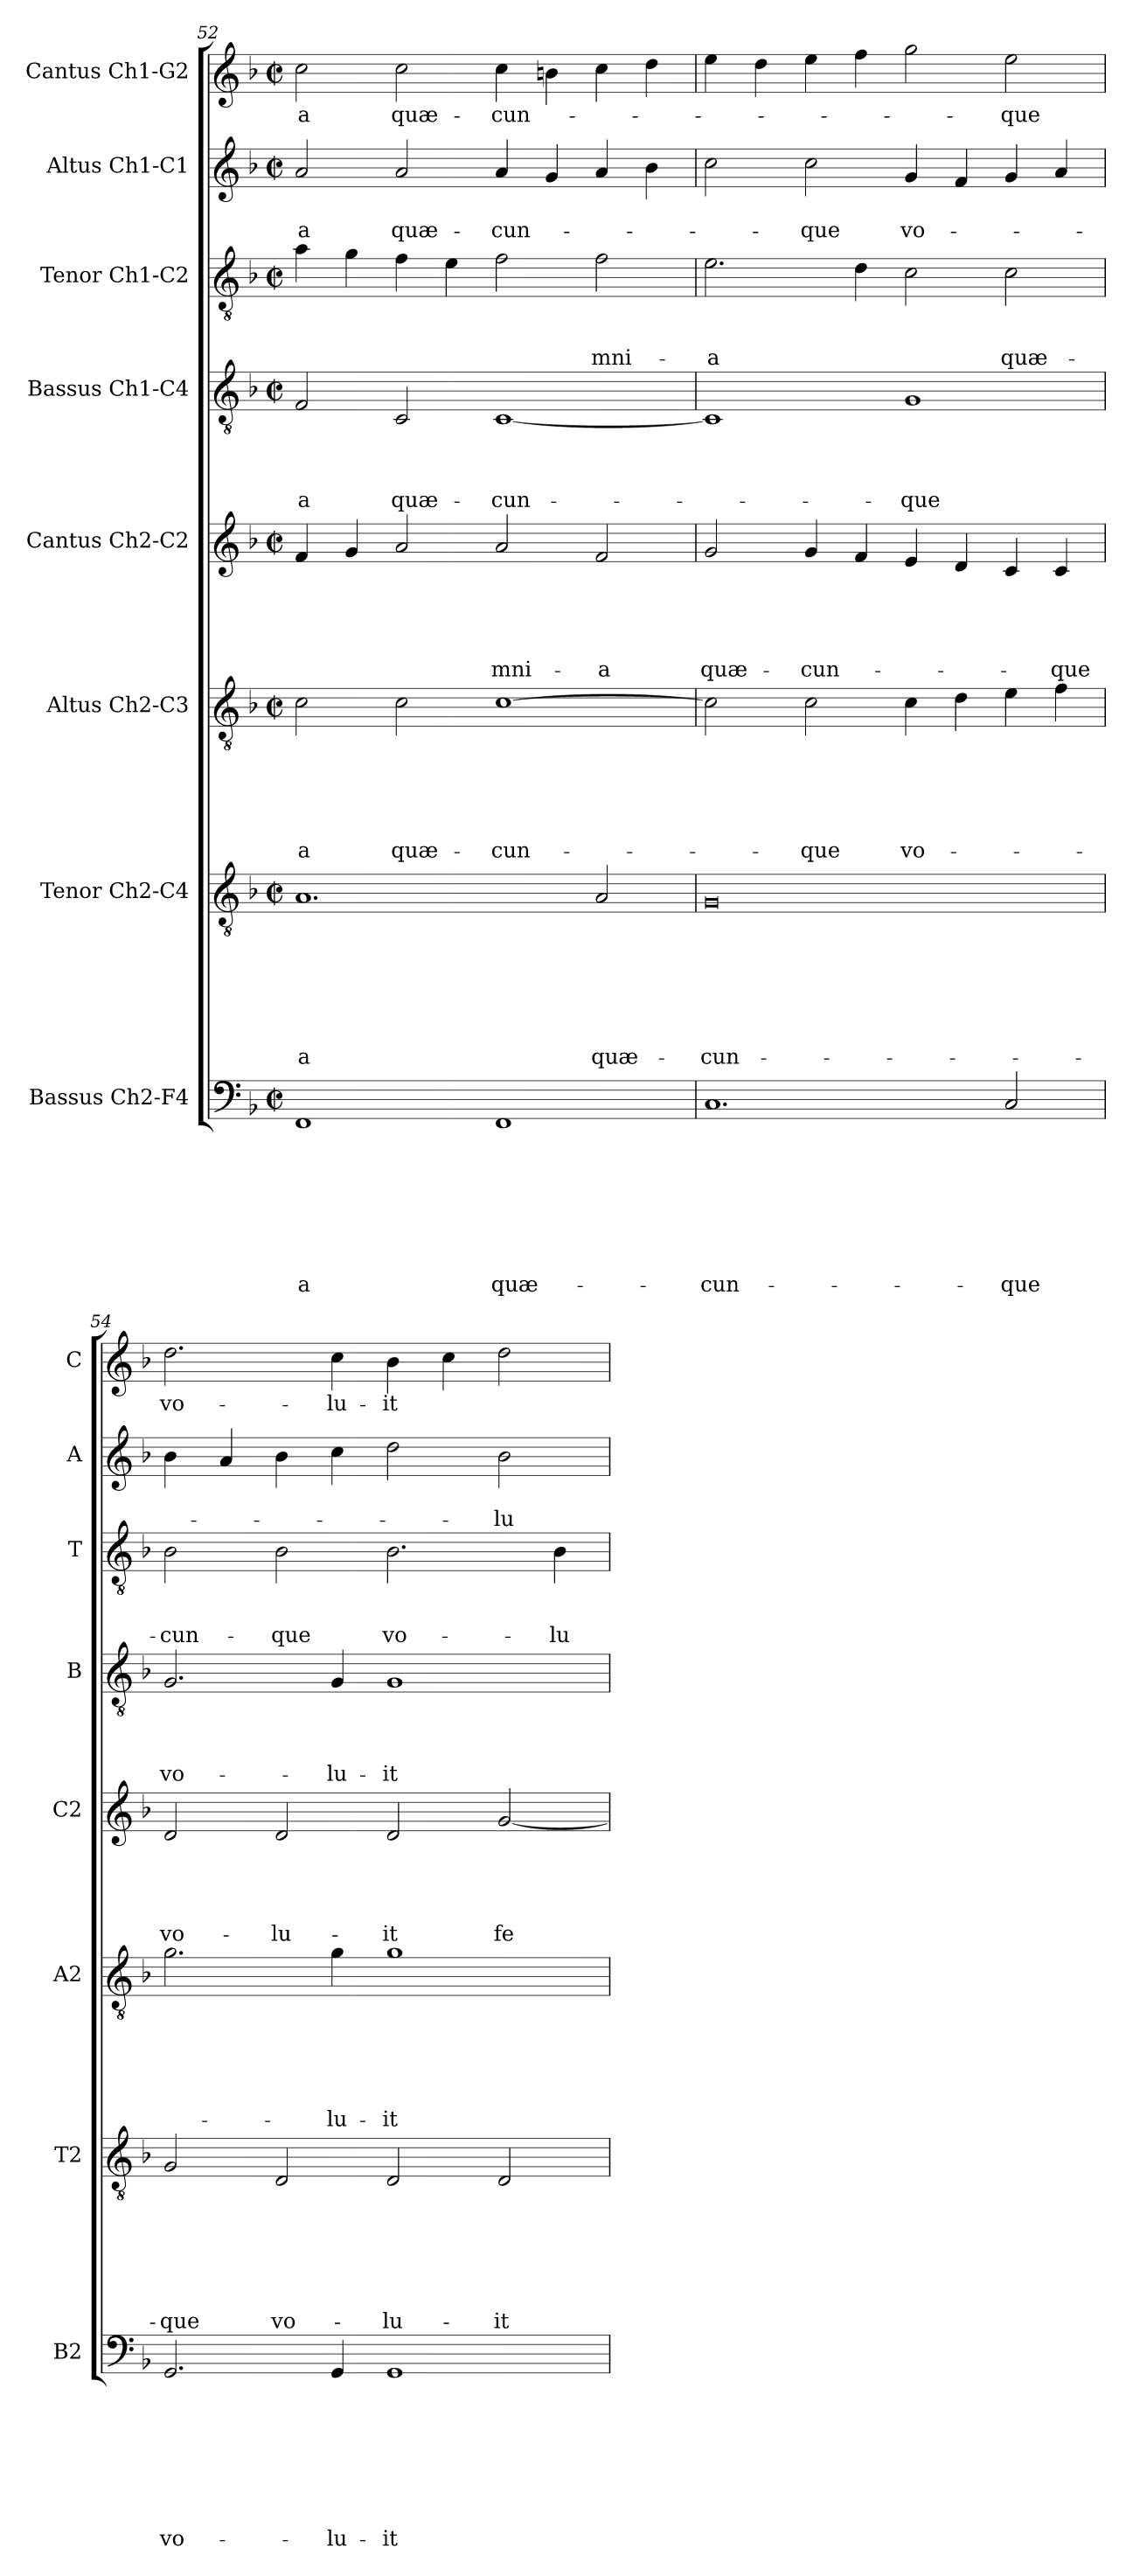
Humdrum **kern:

**kern	**text	**text	**text	**text	**text	**text	**text	**text	**kern	**text	**text	**text	**text	**text	**text	**text	**kern	**text	**text	**text	**text	**text	**text	**kern	**text	**text	**text	**text	**text	**kern	**text	**text	**text	**text	**kern	**text	**text	**text	**kern	**text	**text	**kern	**text
*part8	*part8	*part8	*part8	*part8	*part8	*part8	*part8	*part8	*part7	*part7	*part7	*part7	*part7	*part7	*part7	*part7	*part6	*part6	*part6	*part6	*part6	*part6	*part6	*part5	*part5	*part5	*part5	*part5	*part5	*part4	*part4	*part4	*part4	*part4	*part3	*part3	*part3	*part3	*part2	*part2	*part2	*part1	*part1
*staff8	*staff8	*staff8	*staff8	*staff8	*staff8	*staff8	*staff8	*staff8	*staff7	*staff7	*staff7	*staff7	*staff7	*staff7	*staff7	*staff7	*staff6	*staff6	*staff6	*staff6	*staff6	*staff6	*staff6	*staff5	*staff5	*staff5	*staff5	*staff5	*staff5	*staff4	*staff4	*staff4	*staff4	*staff4	*staff3	*staff3	*staff3	*staff3	*staff2	*staff2	*staff2	*staff1	*staff1
*I"Bassus Ch2-F4	*	*	*	*	*	*	*	*	*I"Tenor Ch2-C4	*	*	*	*	*	*	*	*I"Altus Ch2-C3	*	*	*	*	*	*	*I"Cantus Ch2-C2	*	*	*	*	*	*I"Bassus Ch1-C4	*	*	*	*	*I"Tenor Ch1-C2	*	*	*	*I"Altus Ch1-C1	*	*	*I"Cantus Ch1-G2	*
*I'B2	*	*	*	*	*	*	*	*	*I'T2	*	*	*	*	*	*	*	*I'A2	*	*	*	*	*	*	*I'C2	*	*	*	*	*	*I'B	*	*	*	*	*I'T	*	*	*	*I'A	*	*	*I'C	*
*clefF4	*	*	*	*	*	*	*	*	*clefGv2	*	*	*	*	*	*	*	*clefGv2	*	*	*	*	*	*	*clefG2	*	*	*	*	*	*clefGv2	*	*	*	*	*clefGv2	*	*	*	*clefG2	*	*	*clefG2	*
*k[b-]	*	*	*	*	*	*	*	*	*k[b-]	*	*	*	*	*	*	*	*k[b-]	*	*	*	*	*	*	*k[b-]	*	*	*	*	*	*k[b-]	*	*	*	*	*k[b-]	*	*	*	*k[b-]	*	*	*k[b-]	*
*F:	*	*	*	*	*	*	*	*	*F:	*	*	*	*	*	*	*	*F:	*	*	*	*	*	*	*F:	*	*	*	*	*	*F:	*	*	*	*	*F:	*	*	*	*F:	*	*	*F:	*
*M2/2	*	*	*	*	*	*	*	*	*M2/2	*	*	*	*	*	*	*	*M2/2	*	*	*	*	*	*	*M2/2	*	*	*	*	*	*M2/2	*	*	*	*	*M2/2	*	*	*	*M2/2	*	*	*M2/2	*
*met(c|)	*	*	*	*	*	*	*	*	*met(c|)	*	*	*	*	*	*	*	*met(c|)	*	*	*	*	*	*	*met(c|)	*	*	*	*	*	*met(c|)	*	*	*	*	*met(c|)	*	*	*	*met(c|)	*	*	*met(c|)	*
=52	=52	=52	=52	=52	=52	=52	=52	=52	=52	=52	=52	=52	=52	=52	=52	=52	=52	=52	=52	=52	=52	=52	=52	=52	=52	=52	=52	=52	=52	=52	=52	=52	=52	=52	=52	=52	=52	=52	=52	=52	=52	=52	=52
!	!	!	!	!	!	!	!	!LO:LY:b	!	!	!	!	!	!	!	!LO:LY:b	!	!	!	!	!	!	!LO:LY:b	!	!	!	!	!	!	!	!	!	!	!LO:LY:b	!	!	!	!	!	!	!LO:LY:b	!	!LO:LY:b
1FF	.	.	.	.	.	.	.	-a	1.A	.	.	.	.	.	.	-a	2c\	.	.	.	.	.	-a	4f/	.	.	.	.	.	2F/	.	.	.	-a	4a\	.	.	.	2a/	.	-a	2cc\	-a
.	.	.	.	.	.	.	.	.	.	.	.	.	.	.	.	.	.	.	.	.	.	.	.	4g/	.	.	.	.	.	.	.	.	.	.	4g\	.	.	.	.	.	.	.	.
!	!	!	!	!	!	!	!	!	!	!	!	!	!	!	!	!	!	!	!	!	!	!	!LO:LY:b	!	!	!	!	!	!	!	!	!	!	!LO:LY:b	!	!	!	!	!	!	!LO:LY:b	!	!LO:LY:b
.	.	.	.	.	.	.	.	.	.	.	.	.	.	.	.	.	2c\	.	.	.	.	.	quæ-	2a/	.	.	.	.	.	2C/	.	.	.	quæ-	4f\	.	.	.	2a/	.	quæ-	2cc\	quæ-
.	.	.	.	.	.	.	.	.	.	.	.	.	.	.	.	.	.	.	.	.	.	.	.	.	.	.	.	.	.	.	.	.	.	.	4e\	.	.	.	.	.	.	.	.
!	!	!	!	!	!	!	!	!LO:LY:b	!	!	!	!	!	!	!	!	!	!	!	!	!	!	!LO:LY:b	!	!	!	!	!	!LO:LY:b	!	!	!	!	!LO:LY:b	!	!	!	!	!	!	!LO:LY:b	!	!LO:LY:b
1FF	.	.	.	.	.	.	.	quæ-	.	.	.	.	.	.	.	.	[1c	.	.	.	.	.	-cun-	2a/	.	.	.	.	-mni-	[1C	.	.	.	-cun-	2f\	.	.	.	4a/	.	-cun-	4cc\	-cun-
.	.	.	.	.	.	.	.	.	.	.	.	.	.	.	.	.	.	.	.	.	.	.	.	.	.	.	.	.	.	.	.	.	.	.	.	.	.	.	4g/	.	.	4bn\	.
!	!	!	!	!	!	!	!	!	!	!	!	!	!	!	!	!LO:LY:b	!	!	!	!	!	!	!	!	!	!	!	!	!LO:LY:b	!	!	!	!	!	!	!	!	!LO:LY:b	!	!	!	!	!
.	.	.	.	.	.	.	.	.	2A/	.	.	.	.	.	.	quæ-	.	.	.	.	.	.	.	2f/	.	.	.	.	-a	.	.	.	.	.	2f\	.	.	-mni-	4a/	.	.	4cc\	.
.	.	.	.	.	.	.	.	.	.	.	.	.	.	.	.	.	.	.	.	.	.	.	.	.	.	.	.	.	.	.	.	.	.	.	.	.	.	.	4b-\	.	.	4dd\	.
=53	=53	=53	=53	=53	=53	=53	=53	=53	=53	=53	=53	=53	=53	=53	=53	=53	=53	=53	=53	=53	=53	=53	=53	=53	=53	=53	=53	=53	=53	=53	=53	=53	=53	=53	=53	=53	=53	=53	=53	=53	=53	=53	=53
!	!	!	!	!	!	!	!	!LO:LY:b	!	!	!	!	!	!	!	!LO:LY:b	!	!	!	!	!	!	!	!	!	!	!	!	!LO:LY:b	!	!	!	!	!	!	!	!	!LO:LY:b	!	!	!	!	!
1.C	.	.	.	.	.	.	.	-cun-	0G	.	.	.	.	.	.	-cun-	2c\]	.	.	.	.	.	.	2g/	.	.	.	.	quæ-	1C]	.	.	.	.	2.e\	.	.	-a	2cc\	.	.	4ee\	.
.	.	.	.	.	.	.	.	.	.	.	.	.	.	.	.	.	.	.	.	.	.	.	.	.	.	.	.	.	.	.	.	.	.	.	.	.	.	.	.	.	.	4dd\	.
!	!	!	!	!	!	!	!	!	!	!	!	!	!	!	!	!	!	!	!	!	!	!	!LO:LY:b	!	!	!	!	!	!LO:LY:b	!	!	!	!	!	!	!	!	!	!	!	!LO:LY:b	!	!
.	.	.	.	.	.	.	.	.	.	.	.	.	.	.	.	.	2c\	.	.	.	.	.	-que	4g/	.	.	.	.	-cun-	.	.	.	.	.	.	.	.	.	2cc\	.	-que	4ee\	.
.	.	.	.	.	.	.	.	.	.	.	.	.	.	.	.	.	.	.	.	.	.	.	.	4f/	.	.	.	.	.	.	.	.	.	.	4d\	.	.	.	.	.	.	4ff\	.
!	!	!	!	!	!	!	!	!	!	!	!	!	!	!	!	!	!	!	!	!	!	!	!LO:LY:b	!	!	!	!	!	!	!	!	!	!	!LO:LY:b	!	!	!	!	!	!	!LO:LY:b	!	!
.	.	.	.	.	.	.	.	.	.	.	.	.	.	.	.	.	4c\	.	.	.	.	.	vo-	4e/	.	.	.	.	.	1G	.	.	.	-que	2c\	.	.	.	4g/	.	vo-	2gg\	.
.	.	.	.	.	.	.	.	.	.	.	.	.	.	.	.	.	4d\	.	.	.	.	.	.	4d/	.	.	.	.	.	.	.	.	.	.	.	.	.	.	4f/	.	.	.	.
!	!	!	!	!	!	!	!	!LO:LY:b	!	!	!	!	!	!	!	!	!	!	!	!	!	!	!	!	!	!	!	!	!	!	!	!	!	!	!	!	!	!LO:LY:b	!	!	!	!	!LO:LY:b
2C/	.	.	.	.	.	.	.	-que	.	.	.	.	.	.	.	.	4e\	.	.	.	.	.	.	4c/	.	.	.	.	.	.	.	.	.	.	2c\	.	.	quæ-	4g/	.	.	2ee\	-que
!	!	!	!	!	!	!	!	!	!	!	!	!	!	!	!	!	!	!	!	!	!	!	!	!	!	!	!	!	!LO:LY:b	!	!	!	!	!	!	!	!	!	!	!	!	!	!
.	.	.	.	.	.	.	.	.	.	.	.	.	.	.	.	.	4f\	.	.	.	.	.	.	4c/	.	.	.	.	-que	.	.	.	.	.	.	.	.	.	4a/	.	.	.	.
=54	=54	=54	=54	=54	=54	=54	=54	=54	=54	=54	=54	=54	=54	=54	=54	=54	=54	=54	=54	=54	=54	=54	=54	=54	=54	=54	=54	=54	=54	=54	=54	=54	=54	=54	=54	=54	=54	=54	=54	=54	=54	=54	=54
!	!	!	!	!	!	!	!	!LO:LY:b	!	!	!	!	!	!	!	!LO:LY:b	!	!	!	!	!	!	!	!	!	!	!	!	!LO:LY:b	!	!	!	!	!LO:LY:b	!	!	!	!LO:LY:b	!	!	!	!	!LO:LY:b
2.GG/	.	.	.	.	.	.	.	vo-	2G/	.	.	.	.	.	.	-que	2.g\	.	.	.	.	.	.	2d/	.	.	.	.	vo-	2.G/	.	.	.	vo-	2B-\	.	.	-cun-	4b-\	.	.	2.dd\	vo-
.	.	.	.	.	.	.	.	.	.	.	.	.	.	.	.	.	.	.	.	.	.	.	.	.	.	.	.	.	.	.	.	.	.	.	.	.	.	.	4a/	.	.	.	.
!	!	!	!	!	!	!	!	!	!	!	!	!	!	!	!	!LO:LY:b	!	!	!	!	!	!	!	!	!	!	!	!	!LO:LY:b	!	!	!	!	!	!	!	!	!LO:LY:b	!	!	!	!	!
.	.	.	.	.	.	.	.	.	2D/	.	.	.	.	.	.	vo-	.	.	.	.	.	.	.	2d/	.	.	.	.	-lu-	.	.	.	.	.	2B-\	.	.	-que	4b-\	.	.	.	.
!	!	!	!	!	!	!	!	!LO:LY:b	!	!	!	!	!	!	!	!	!	!	!	!	!	!	!LO:LY:b	!	!	!	!	!	!	!	!	!	!	!LO:LY:b	!	!	!	!	!	!	!	!	!LO:LY:b
4GG/	.	.	.	.	.	.	.	-lu-	.	.	.	.	.	.	.	.	4g\	.	.	.	.	.	-lu-	.	.	.	.	.	.	4G/	.	.	.	-lu-	.	.	.	.	4cc\	.	.	4cc\	-lu-
!	!	!	!	!	!	!	!	!LO:LY:b	!	!	!	!	!	!	!	!LO:LY:b	!	!	!	!	!	!	!LO:LY:b	!	!	!	!	!	!LO:LY:b	!	!	!	!	!LO:LY:b	!	!	!	!LO:LY:b	!	!	!	!	!LO:LY:b
1GG	.	.	.	.	.	.	.	-it	2D/	.	.	.	.	.	.	-lu-	1g	.	.	.	.	.	-it	2d/	.	.	.	.	-it	1G	.	.	.	-it	2.B-\	.	.	vo-	2dd\	.	.	4b-\	-it
.	.	.	.	.	.	.	.	.	.	.	.	.	.	.	.	.	.	.	.	.	.	.	.	.	.	.	.	.	.	.	.	.	.	.	.	.	.	.	.	.	.	4cc\	.
!	!	!	!	!	!	!	!	!	!	!	!	!	!	!	!	!LO:LY:b	!	!	!	!	!	!	!	!	!	!	!	!	!LO:LY:b	!	!	!	!	!	!	!	!	!	!	!	!LO:LY:b	!	!
.	.	.	.	.	.	.	.	.	2D/	.	.	.	.	.	.	-it	.	.	.	.	.	.	.	[2g/	.	.	.	.	fe-	.	.	.	.	.	.	.	.	.	2b-\	.	-lu-	2dd\	.
!	!	!	!	!	!	!	!	!	!	!	!	!	!	!	!	!	!	!	!	!	!	!	!	!	!	!	!	!	!	!	!	!	!	!	!	!	!	!LO:LY:b	!	!	!	!	!
.	.	.	.	.	.	.	.	.	.	.	.	.	.	.	.	.	.	.	.	.	.	.	.	.	.	.	.	.	.	.	.	.	.	.	4B-\	.	.	-lu-	.	.	.	.	.
=	=	=	=	=	=	=	=	=	=	=	=	=	=	=	=	=	=	=	=	=	=	=	=	=	=	=	=	=	=	=	=	=	=	=	=	=	=	=	=	=	=	=	=
*-	*-	*-	*-	*-	*-	*-	*-	*-	*-	*-	*-	*-	*-	*-	*-	*-	*-	*-	*-	*-	*-	*-	*-	*-	*-	*-	*-	*-	*-	*-	*-	*-	*-	*-	*-	*-	*-	*-	*-	*-	*-	*-	*-
